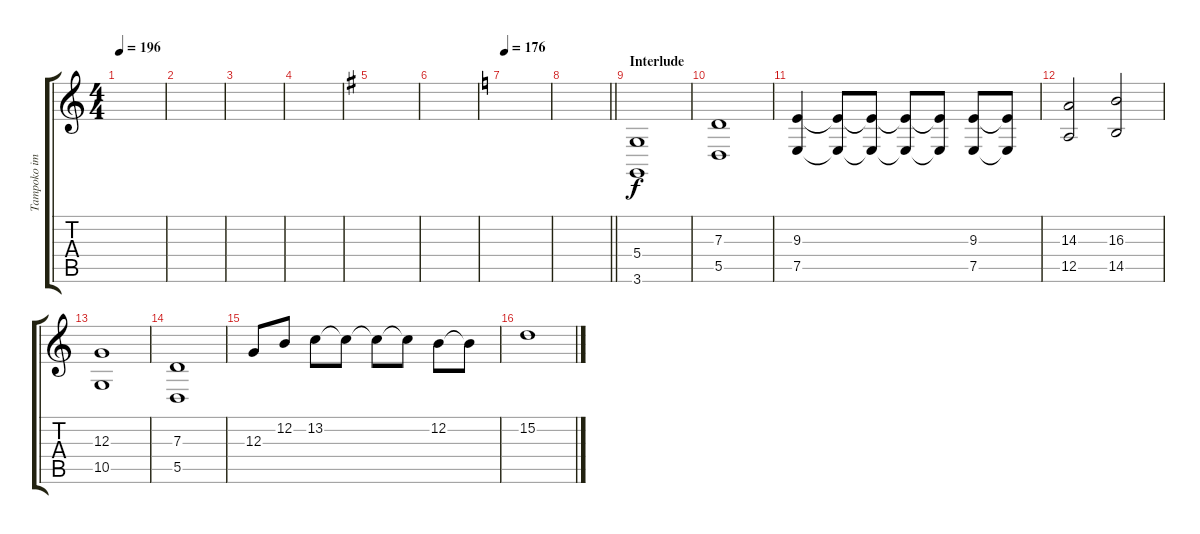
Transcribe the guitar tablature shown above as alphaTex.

\track ("Tampoko importante" "Tampoko im") {instrument vibraphone}
\staff {score tabs}
\tuning (E4 B3 G3 D3 A2 E2) {hide}
\ts (4 4)
\tempo 196
\clef g2
\ks c
|
|
|
|
\ks eminor
|
|
\tempo 176
\ks c
|
\barLineRight lightlight
|
\section ("" "Interlude")
(5.4 3.6).1{dy f volume 16 instrument trumpet} |
(7.3 5.5).1 |
(9.3 7.5).4 (9.3{t} 7.5{t}).8 (9.3{t} 7.5{t}).8 (9.3{t} 7.5{t}).8 (9.3{t} 7.5{t}).8 (9.3 7.5).8 (9.3{t} 7.5{t}).8 |
(14.3 12.5).2 (16.3 14.5).2 |
(12.3 10.5).1 |
(7.3 5.5).1 |
12.3.8{volume 12} 12.2.8 13.2.8 13.2{t}.8 13.2{t}.8 13.2{t}.8 12.2.8 12.2{t}.8 |
15.2.1
